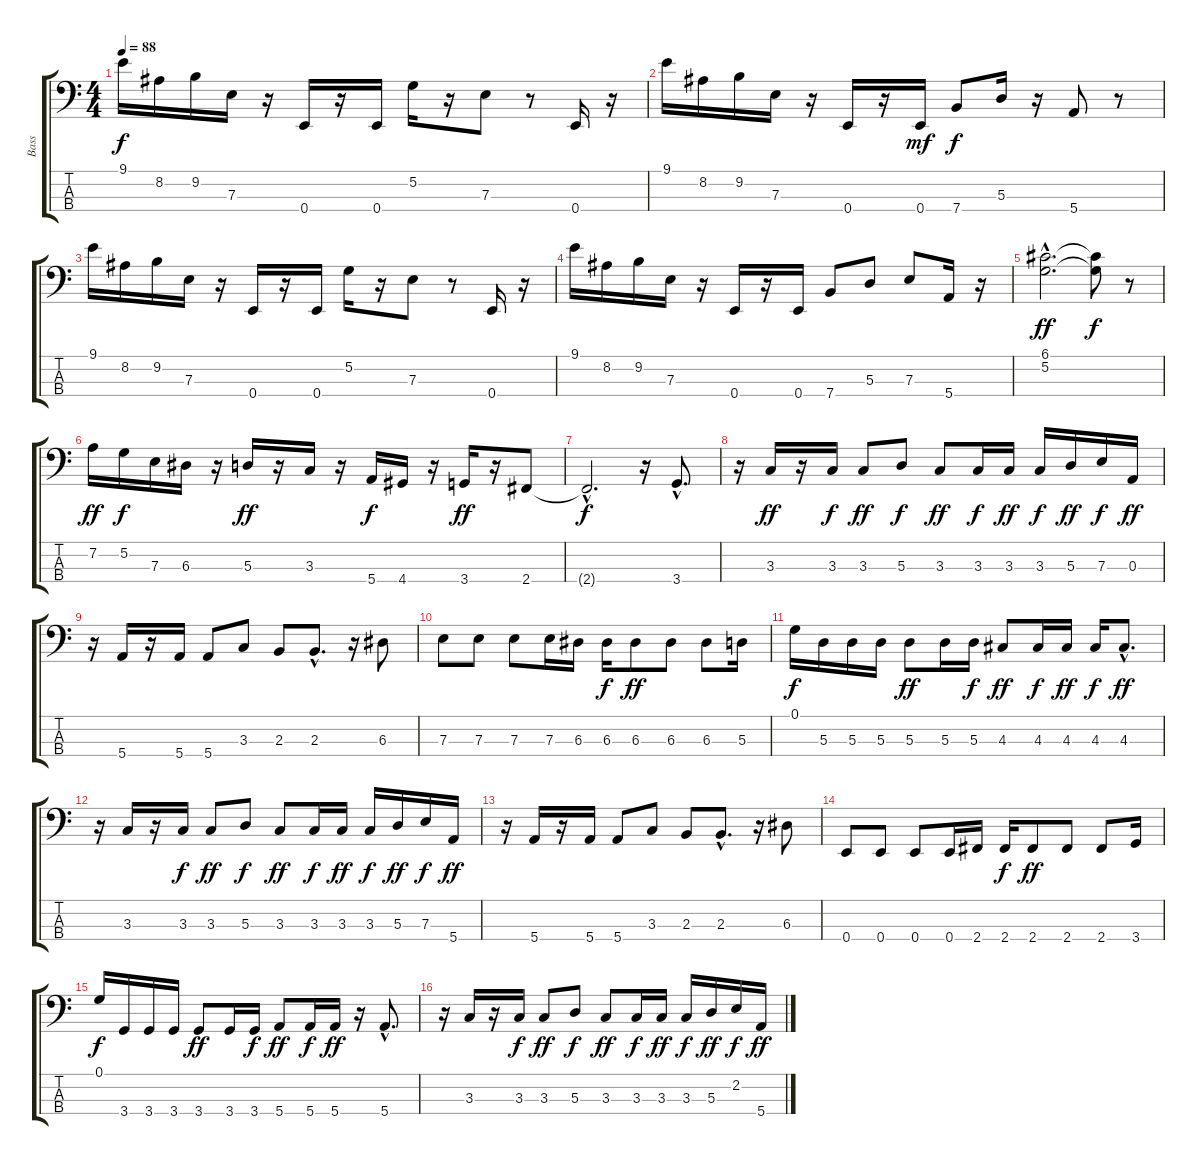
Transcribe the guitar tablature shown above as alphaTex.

\track ("Bass" "Bass") {instrument electricbassfinger}
\staff {score tabs}
\tuning (G2 D2 A1 E1) {hide}
\ts (4 4)
\tempo 88
\clef f4
\ks c
9.1.16{dy f} 8.2.16 9.2.16 7.3.16 r.16 0.4.16 r.16 0.4.16 5.2.16 r.16 7.3.8 r.8 0.4.16 r.16 |
9.1.16 8.2.16 9.2.16 7.3.16 r.16 0.4.16 r.16 0.4.16{dy mf} 7.4.8{dy f} 5.3.16 r.16 5.4.8 r.8 |
9.1.16 8.2.16 9.2.16 7.3.16 r.16 0.4.16 r.16 0.4.16 5.2.16 r.16 7.3.8 r.8 0.4.16 r.16 |
9.1.16 8.2.16 9.2.16 7.3.16 r.16 0.4.16 r.16 0.4.16 7.4.8 5.3.8 7.3.8 5.4.16 r.16 |
(6.1{hac} 5.2{hac}).2{d dy ff} (6.1{t} 5.2{t}).8{dy f} r.8 |
7.2.16{dy ff} 5.2.16{dy f} 7.3.16 6.3.16 r.16 5.3.16{dy ff} r.16 3.3.16 r.16 5.4.16{dy f} 4.4.16 r.16 3.4.16{dy ff} r.16 2.4.8 |
2.4{hac t}.2{d dy f} r.16 3.4{hac}.8{d} |
r.16 3.3.16{dy ff} r.16 3.3.16{dy f} 3.3.8{dy ff} 5.3.8{dy f} 3.3.8{dy ff} 3.3.16{dy f} 3.3.16{dy ff} 3.3.16{dy f} 5.3.16{dy ff} 7.3.16{dy f} 0.3.16{dy ff} |
r.16 5.4.16 r.16 5.4.16 5.4.8 3.3.8 2.3.8 2.3{hac}.8{d} r.16 6.3.8 |
7.3.8 7.3.8 7.3.8 7.3.16 6.3.16 6.3.16{dy f} 6.3.8{dy ff} 6.3.8 6.3.8 5.3.16 |
0.1.16{dy f} 5.3.16 5.3.16 5.3.16 5.3.8{dy ff} 5.3.16 5.3.16{dy f} 4.3.8{dy ff} 4.3.16{dy f} 4.3.16{dy ff} 4.3.16{dy f} 4.3{hac}.8{d dy ff} |
r.16 3.3.16 r.16 3.3.16{dy f} 3.3.8{dy ff} 5.3.8{dy f} 3.3.8{dy ff} 3.3.16{dy f} 3.3.16{dy ff} 3.3.16{dy f} 5.3.16{dy ff} 7.3.16{dy f} 5.4.16{dy ff} |
r.16 5.4.16 r.16 5.4.16 5.4.8 3.3.8 2.3.8 2.3{hac}.8{d} r.16 6.3.8 |
0.4.8 0.4.8 0.4.8 0.4.16 2.4.16 2.4.16{dy f} 2.4.8{dy ff} 2.4.8 2.4.8 3.4.16 |
0.1.16{dy f} 3.4.16 3.4.16 3.4.16 3.4.8{dy ff} 3.4.16 3.4.16{dy f} 5.4.8{dy ff} 5.4.16{dy f} 5.4.16{dy ff} r.16 5.4{hac}.8{d} |
r.16 3.3.16 r.16 3.3.16{dy f} 3.3.8{dy ff} 5.3.8{dy f} 3.3.8{dy ff} 3.3.16{dy f} 3.3.16{dy ff} 3.3.16{dy f} 5.3.16{dy ff} 2.2.16{dy f} 5.4.16{dy ff}
